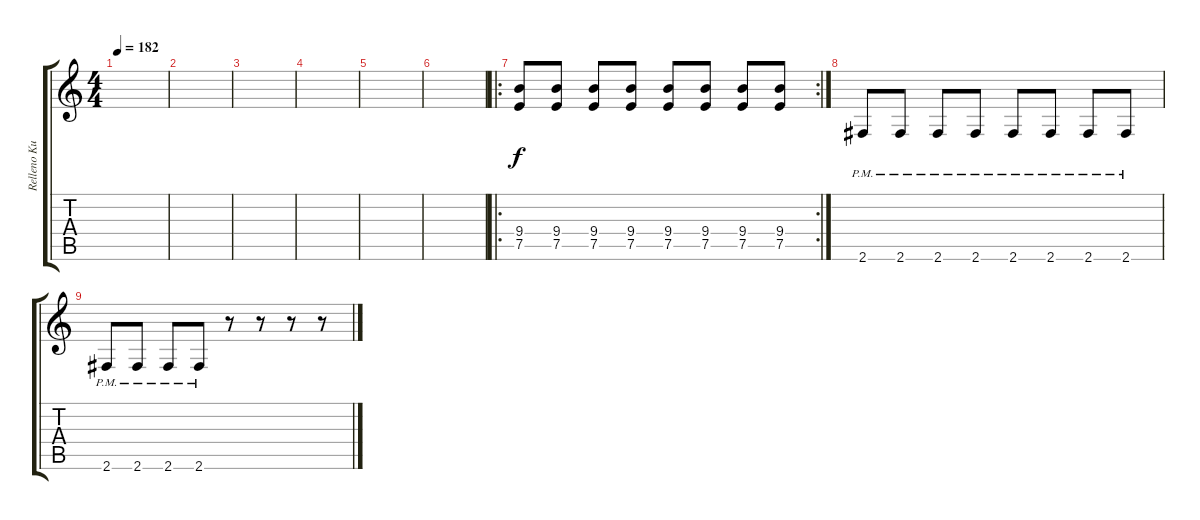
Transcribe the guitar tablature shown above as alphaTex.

\track ("Relleno Kuliáo" "Relleno Ku") {instrument distortionguitar}
\staff {score tabs}
\tuning (E4 B3 G3 D3 A2 E2) {hide}
\ts (4 4)
\tempo 182
\clef g2
\ks c
|
|
|
|
|
|
\ro
\rc 2
(9.4 7.5).8 (9.4 7.5).8 (9.4 7.5).8 (9.4 7.5).8 (9.4 7.5).8 (9.4 7.5).8 (9.4 7.5).8 (9.4 7.5).8 |
2.6{pm}.8 2.6{pm}.8 2.6{pm}.8 2.6{pm}.8 2.6{pm}.8 2.6{pm}.8 2.6{pm}.8 2.6{pm}.8 |
2.6{pm}.8 2.6{pm}.8 2.6{pm}.8 2.6{pm}.8 r.8 r.8 r.8 r.8
